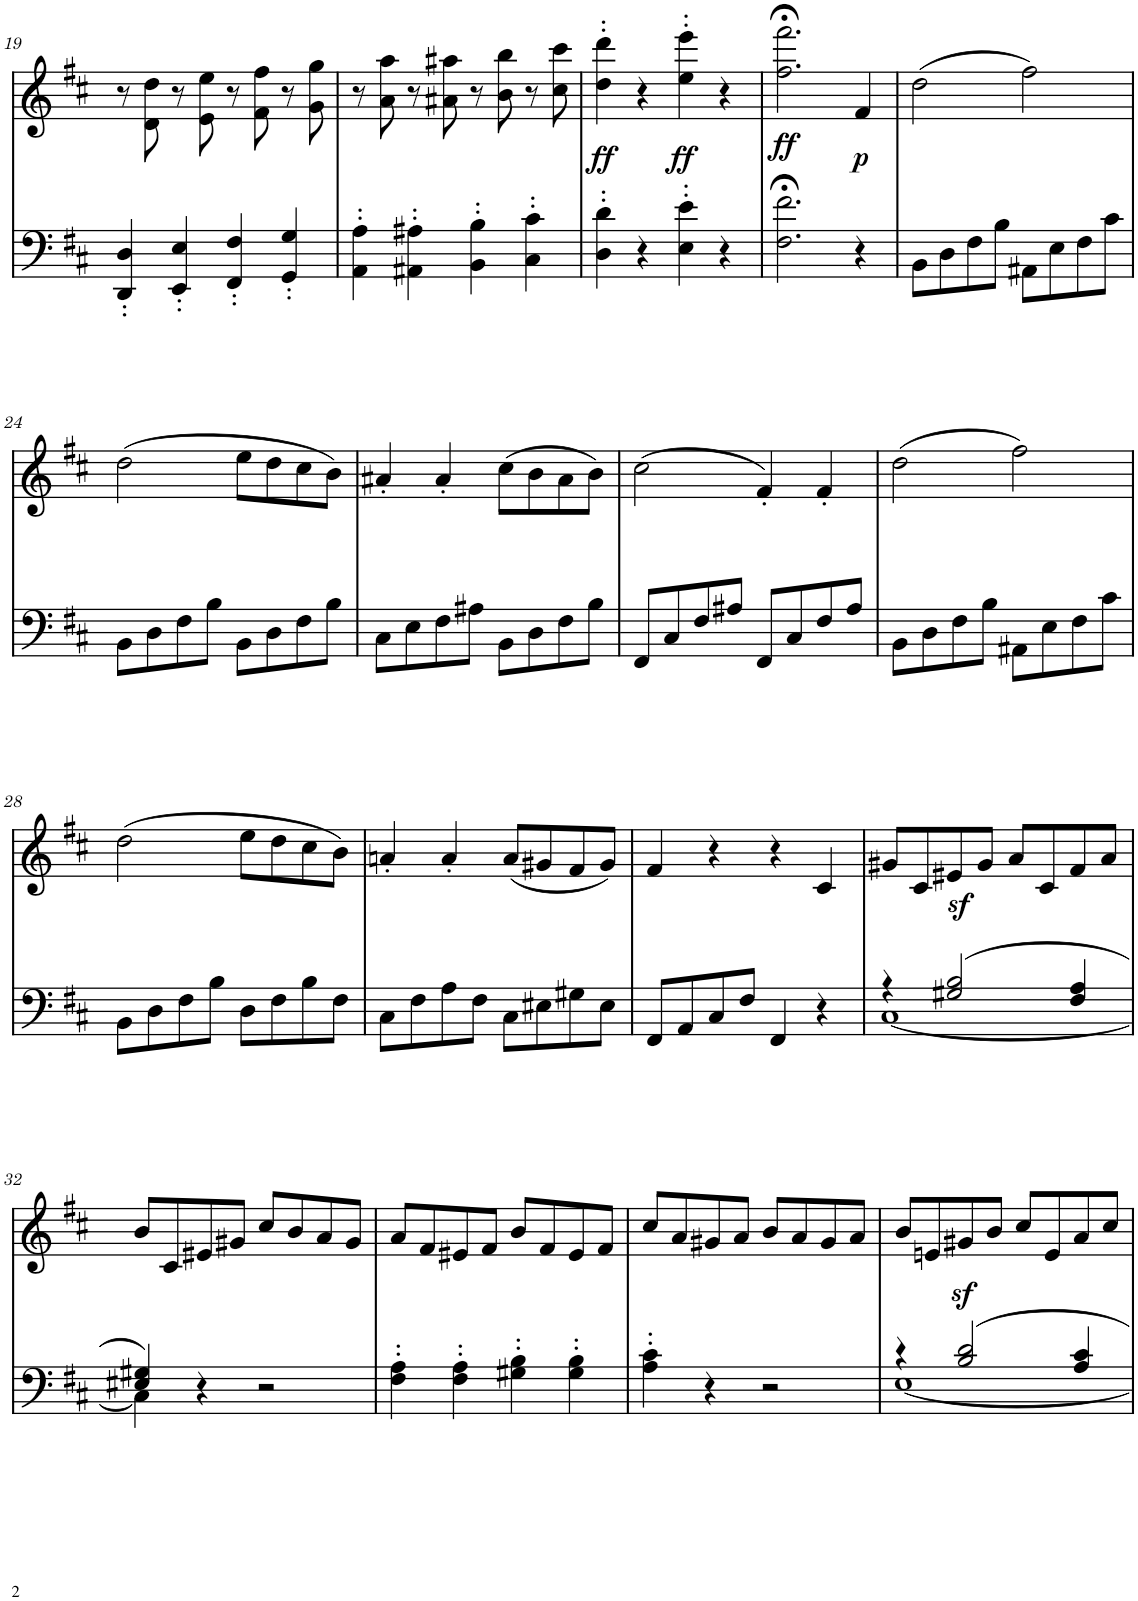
**kern	**kern	**text	**dynam
*part2	*part1	*part1	*part1
*staff2	*staff1	*staff1	*staff1
*I"piano	*I"piano	*	*
*I'Pno	*I'Pno	*	*
!!LO:PB:g=z
*clefF4	*clefG2	*	*
*k[f#c#]	*k[f#c#]	*	*
*D:	*D:	*	*
*M4/4	*M4/4	*	*
=19	=19	=19	=19
4DD/' 4D/'	8r	.	.
.	8d\ 8dd\	.	.
4EE/' 4E/'	8r	.	.
.	8e\ 8ee\	.	.
4FF#/' 4F#/'	8r	.	.
.	8f#\ 8ff#\	.	.
4GG/' 4G/'	8r	.	.
.	8g\ 8gg\	.	.
=20	=20	=20	=20
4AA\' 4A\'	8r	.	.
.	8a\ 8aa\	.	.
4AA#X\' 4A#X\'	8r	.	.
.	8a#X\ 8aa#X\	.	.
4BB\' 4B\'	8r	.	.
.	8b\ 8bb\	.	.
4C#\' 4c#\'	8r	.	.
.	8cc#\ 8ccc#\	.	.
=21	=21	=21	=21
!	!	!LO:LY:b	!LO:DY:b
4D\' 4d\'	4dd\' 4ddd\'	ff	ff
4r	4r	.	.
!	!	!LO:LY:b	!LO:DY:b
4E\' 4e\'	4ee\' 4eee\'	ff	ff
4r	4r	.	.
=22	=22	=22	=22
!	!	!LO:LY:b	!LO:DY:b
2.F#\;< 2.f#\;<	2.ff#\;< 2.fff#\;<	ff	ff
!	!	!LO:LY:b	!LO:DY:b
4r	4f#/	p	p
=23	=23	=23	=23
8BB\L	(2dd\	.	.
8D\	.	.	.
8F#\	.	.	.
8B\J	.	.	.
8AA#X\L	2ff#\)	.	.
8E\	.	.	.
8F#\	.	.	.
8c#\J	.	.	.
!!LO:LB:g=z
=24	=24	=24	=24
8BB\L	(2dd\	.	.
8D\	.	.	.
8F#\	.	.	.
8B\J	.	.	.
8BB\L	8ee\L	.	.
8D\	8dd\	.	.
8F#\	8cc#\	.	.
8B\J	8b\J)	.	.
=25	=25	=25	=25
8C#\L	4a#X'/	.	.
8E\	.	.	.
8F#\	4a#'/	.	.
8A#X\J	.	.	.
8BB\L	(8cc#\L	.	.
8D\	8b\	.	.
8F#\	8a#\	.	.
8B\J	8b\J)	.	.
=26	=26	=26	=26
8FF#/L	(2cc#\	.	.
8C#/	.	.	.
8F#/	.	.	.
8A#X/J	.	.	.
8FF#/L	4f#'/)	.	.
8C#/	.	.	.
8F#/	4f#'/	.	.
8A#/J	.	.	.
=27	=27	=27	=27
8BB\L	(2dd\	.	.
8D\	.	.	.
8F#\	.	.	.
8B\J	.	.	.
8AA#X\L	2ff#\)	.	.
8E\	.	.	.
8F#\	.	.	.
8c#\J	.	.	.
!!LO:LB:g=z
=28	=28	=28	=28
8BB\L	(2dd\	.	.
8D\	.	.	.
8F#\	.	.	.
8B\J	.	.	.
8D\L	8ee\L	.	.
8F#\	8dd\	.	.
8B\	8cc#\	.	.
8F#\J	8b\J)	.	.
=29	=29	=29	=29
8C#\L	4an'/	.	.
8F#\	.	.	.
8A\	4a'/	.	.
8F#\J	.	.	.
8C#\L	(8a/L	.	.
8E#X\	8g#X/	.	.
8G#X\	8f#/	.	.
8E#\J	8g#/J)	.	.
=30	=30	=30	=30
8FF#/L	4f#/	.	.
8AA/	.	.	.
8C#/	4r	.	.
8F#/J	.	.	.
4FF#/	4r	.	.
4r	4c#/	.	.
=31	=31	=31	=31
*^	*	*	*
4r	[1C#	8g#X/L	.	.
.	.	8c#/	.	.
(2G#X/ 2B/	.	8e#Xz</	.	.
.	.	8g#/J	.	.
.	.	8a/L	.	.
.	.	8c#/	.	.
4F#/ 4A/	.	8f#/	.	.
.	.	8a/J	.	.
!!LO:LB:g=z
=32	=32	=32	=32	=32
4E#X/ 4G#X/)	4C#\]	8b/L	.	.
.	.	8c#/	.	.
4r	2.ryy	8e#X/	.	.
.	.	8g#X/J	.	.
2r	.	8cc#/L	.	.
.	.	8b/	.	.
.	.	8a/	.	.
.	.	8g#/J	.	.
*v	*v	*	*	*
=33	=33	=33	=33
4F#\' 4A\'	8a/L	.	.
.	8f#/	.	.
4F#\' 4A\'	8e#X/	.	.
.	8f#/J	.	.
4G#X\' 4B\'	8b/L	.	.
.	8f#/	.	.
4G#\' 4B\'	8e#/	.	.
.	8f#/J	.	.
=34	=34	=34	=34
4A\' 4c#\'	8cc#/L	.	.
.	8a/	.	.
4r	8g#X/	.	.
.	8a/J	.	.
2r	8b/L	.	.
.	8a/	.	.
.	8g#/	.	.
.	8a/J	.	.
=35	=35	=35	=35
*^	*	*	*
4r	[1E	8b/L	.	.
.	.	8en/	.	.
2B/ 2d/	.	8g#Xz</	.	.
.	.	8b/J	.	.
.	.	8cc#/L	.	.
.	.	8e/	.	.
4A/ 4c#/	.	8a/	.	.
.	.	8cc#/J	.	.
*v	*v	*	*	*
=	=	=	=
*-	*-	*-	*-
